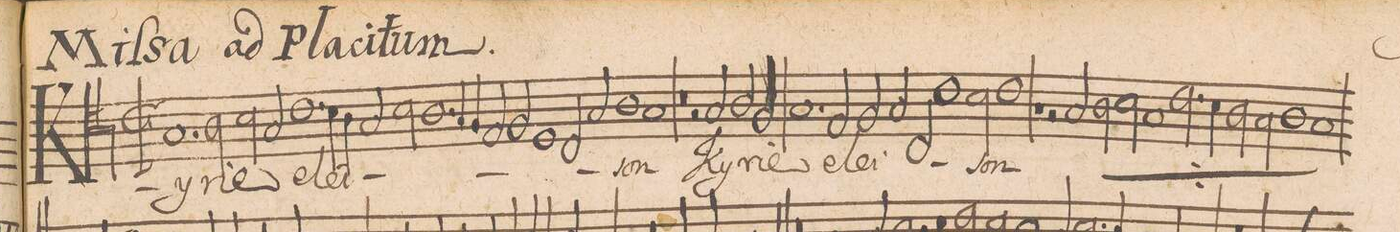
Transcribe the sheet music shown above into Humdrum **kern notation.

**kern	**text
*I"TENOR.	*
*clefC4	*
*k[]	*
*met(c|)	*
*M2/1	*
1.G/	Ky-
*2\right	*
2A\	-ri-
=2-	=2-
2B\	-e
2G/	.
1.c\	e-
=3-	=3-
4B\	-lei-
4A\	.
2G/	.
2B\	.
=4-	=4-
1.A\	.
4G/	.
4F/	.
=5-	=5-
2E/	.
2F/	.
1D/	.
=6-	=6-
2C/	.
2G/	.
1A\	.
=7-	=7-
1G/	-son
0r	.
=8-	=8-
2rF	.
2G/	Ky-
=9-	=9-
2A/	.
2F/	-ri-
1.G/	-e
=10-	=10-
2E/	e-
2F/	-lei-
2G/	.
=11-	=11-
2C/	.
1c\	.
2B\	.
=12-	=12-
1c\	-son
1rA	.
=13-	=13-
2rF	.
*	*ij
2G/	Ky-
2A\	-ri-
2B\	-e
=14-	=14-
1G/	e-
2.c\	-lei-
4B\	.
=15-	=15-
2A\	.
2G\	.
1A\	.
=16-	=16-
1G/	-son
*	*Xij
*-	*-
